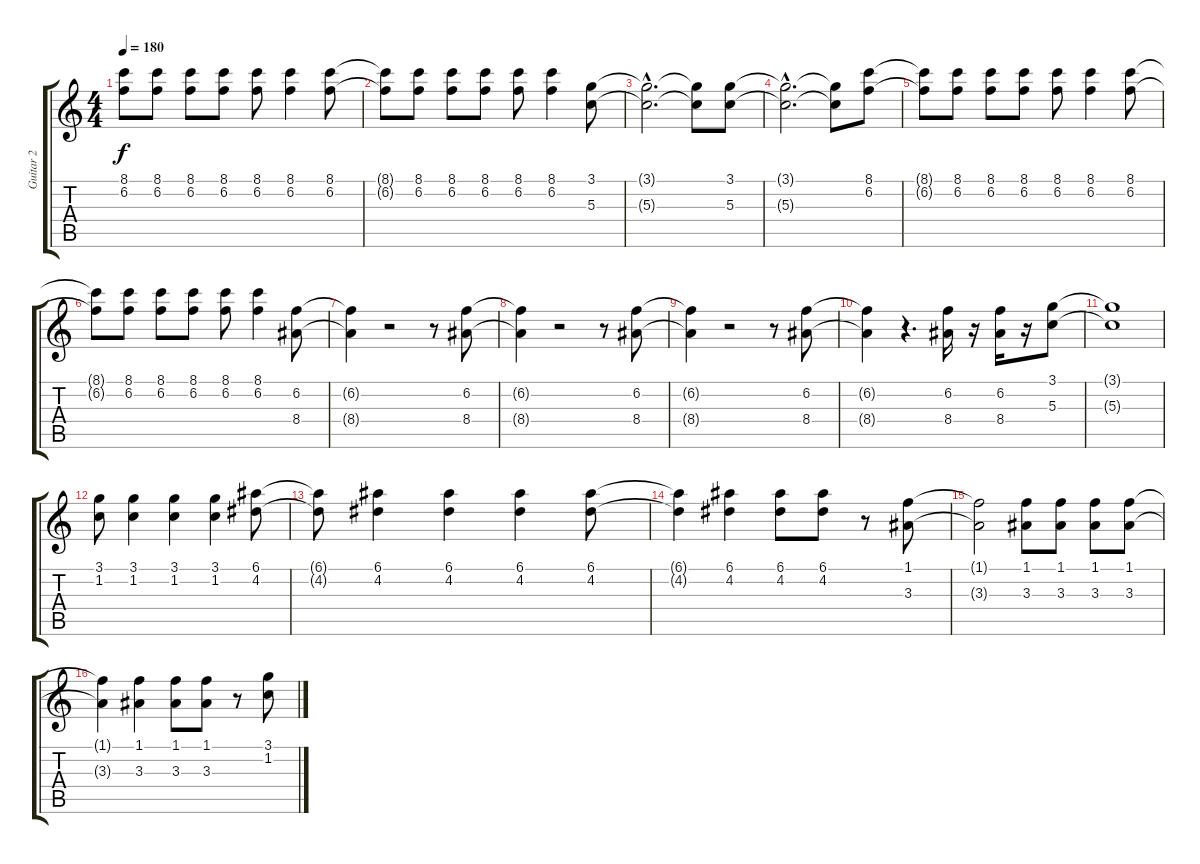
\track ("Guitar 2" "Guitar 2") {instrument overdrivenguitar}
\staff {score tabs}
\tuning (E4 B3 G3 D3 A2 E2) {hide}
\ts (4 4)
\tempo 180
\clef g2
\ks c
(8.1{t} 6.2{t}).8{dy f} (8.1 6.2).8 (8.1 6.2).8 (8.1 6.2).8 (8.1 6.2).8 (8.1 6.2).4 (8.1 6.2).8 |
(8.1{t} 6.2{t}).8 (8.1 6.2).8 (8.1 6.2).8 (8.1 6.2).8 (8.1 6.2).8 (8.1 6.2).4 (3.1 5.3).8 |
(3.1{hac t} 5.3{hac t}).2{d} (3.1{t} 5.3{t}).8 (3.1 5.3).8 |
(3.1{hac t} 5.3{hac t}).2{d} (3.1{t} 5.3{t}).8 (8.1 6.2).8 |
(8.1{t} 6.2{t}).8 (8.1 6.2).8 (8.1 6.2).8 (8.1 6.2).8 (8.1 6.2).8 (8.1 6.2).4 (8.1 6.2).8 |
(8.1{t} 6.2{t}).8 (8.1 6.2).8 (8.1 6.2).8 (8.1 6.2).8 (8.1 6.2).8 (8.1 6.2).4 (6.2 8.4).8 |
(6.2{t} 8.4{t}).4 r.2 r.8 (6.2 8.4).8 |
(6.2{t} 8.4{t}).4 r.2 r.8 (6.2 8.4).8 |
(6.2{t} 8.4{t}).4 r.2 r.8 (6.2 8.4).8 |
(6.2{t} 8.4{t}).4 r.4{d} (6.2 8.4).16 r.16 (6.2 8.4).16 r.16 (3.1 5.3).8 |
(3.1{t} 5.3{t}).1 |
(3.1 1.2).8 (3.1 1.2).4 (3.1 1.2).4 (3.1 1.2).4 (6.1 4.2).8 |
(6.1{t} 4.2{t}).8 (6.1 4.2).4 (6.1 4.2).4 (6.1 4.2).4 (6.1 4.2).8 |
(6.1{t} 4.2{t}).4 (6.1 4.2).4 (6.1 4.2).8 (6.1 4.2).8 r.8 (1.1 3.3).8 |
(1.1{t} 3.3{t}).2 (1.1 3.3).8 (1.1 3.3).8 (1.1 3.3).8 (1.1 3.3).8 |
(1.1{t} 3.3{t}).4 (1.1 3.3).4 (1.1 3.3).8 (1.1 3.3).8 r.8 (3.1 1.2).8
